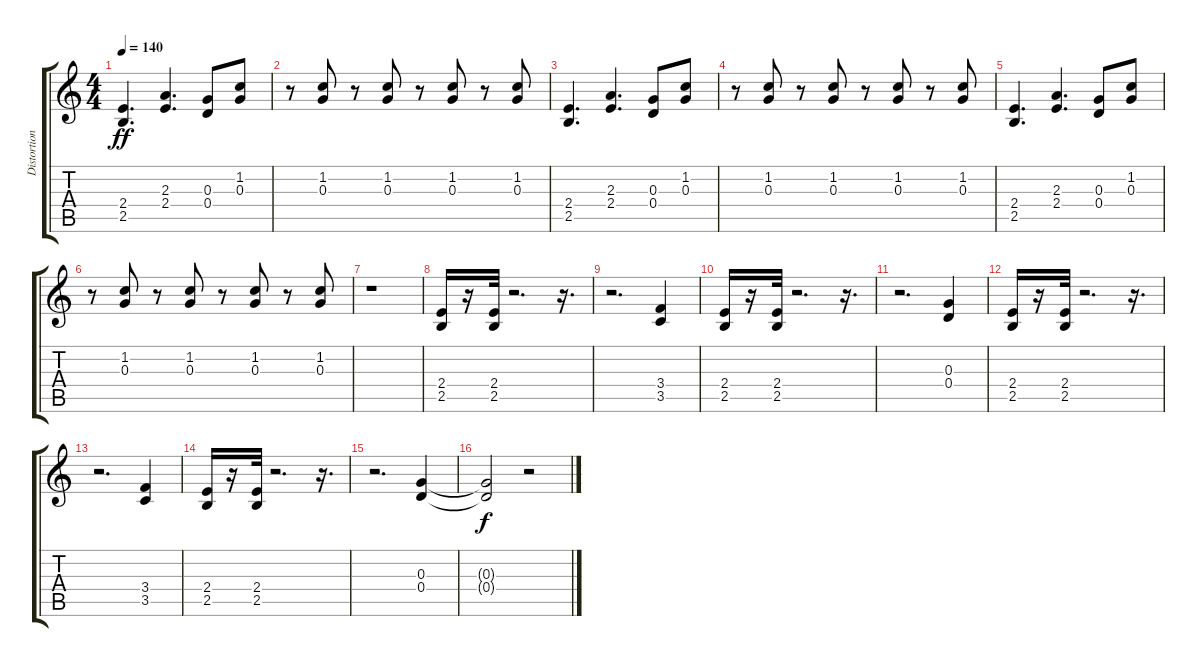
\track ("Distortion Guitar" "Distortion") {instrument distortionguitar}
\staff {score tabs}
\tuning (E4 B3 G3 D3 A2 E2) {hide}
\ts (4 4)
\tempo 140
\clef g2
\ks c
(2.4 2.5).4{d dy ff} (2.3 2.4).4{d} (0.3 0.4).8 (1.2 0.3).8 |
r.8 (1.2 0.3).8 r.8 (1.2 0.3).8 r.8 (1.2 0.3).8 r.8 (1.2 0.3).8 |
(2.4 2.5).4{d} (2.3 2.4).4{d} (0.3 0.4).8 (1.2 0.3).8 |
r.8 (1.2 0.3).8 r.8 (1.2 0.3).8 r.8 (1.2 0.3).8 r.8 (1.2 0.3).8 |
(2.4 2.5).4{d} (2.3 2.4).4{d} (0.3 0.4).8 (1.2 0.3).8 |
r.8 (1.2 0.3).8 r.8 (1.2 0.3).8 r.8 (1.2 0.3).8 r.8 (1.2 0.3).8 |
r.1 |
(2.4 2.5).16 r.16 (2.4 2.5).32 r.2{d} r.16{d} |
r.2{d} (3.4 3.5).4 |
(2.4 2.5).16 r.16 (2.4 2.5).32 r.2{d} r.16{d} |
r.2{d} (0.3 0.4).4 |
(2.4 2.5).16 r.16 (2.4 2.5).32 r.2{d} r.16{d} |
r.2{d} (3.4 3.5).4 |
(2.4 2.5).16 r.16 (2.4 2.5).32 r.2{d} r.16{d} |
r.2{d} (0.3 0.4).4 |
(0.3{t} 0.4{t}).2{dy f} r.2
